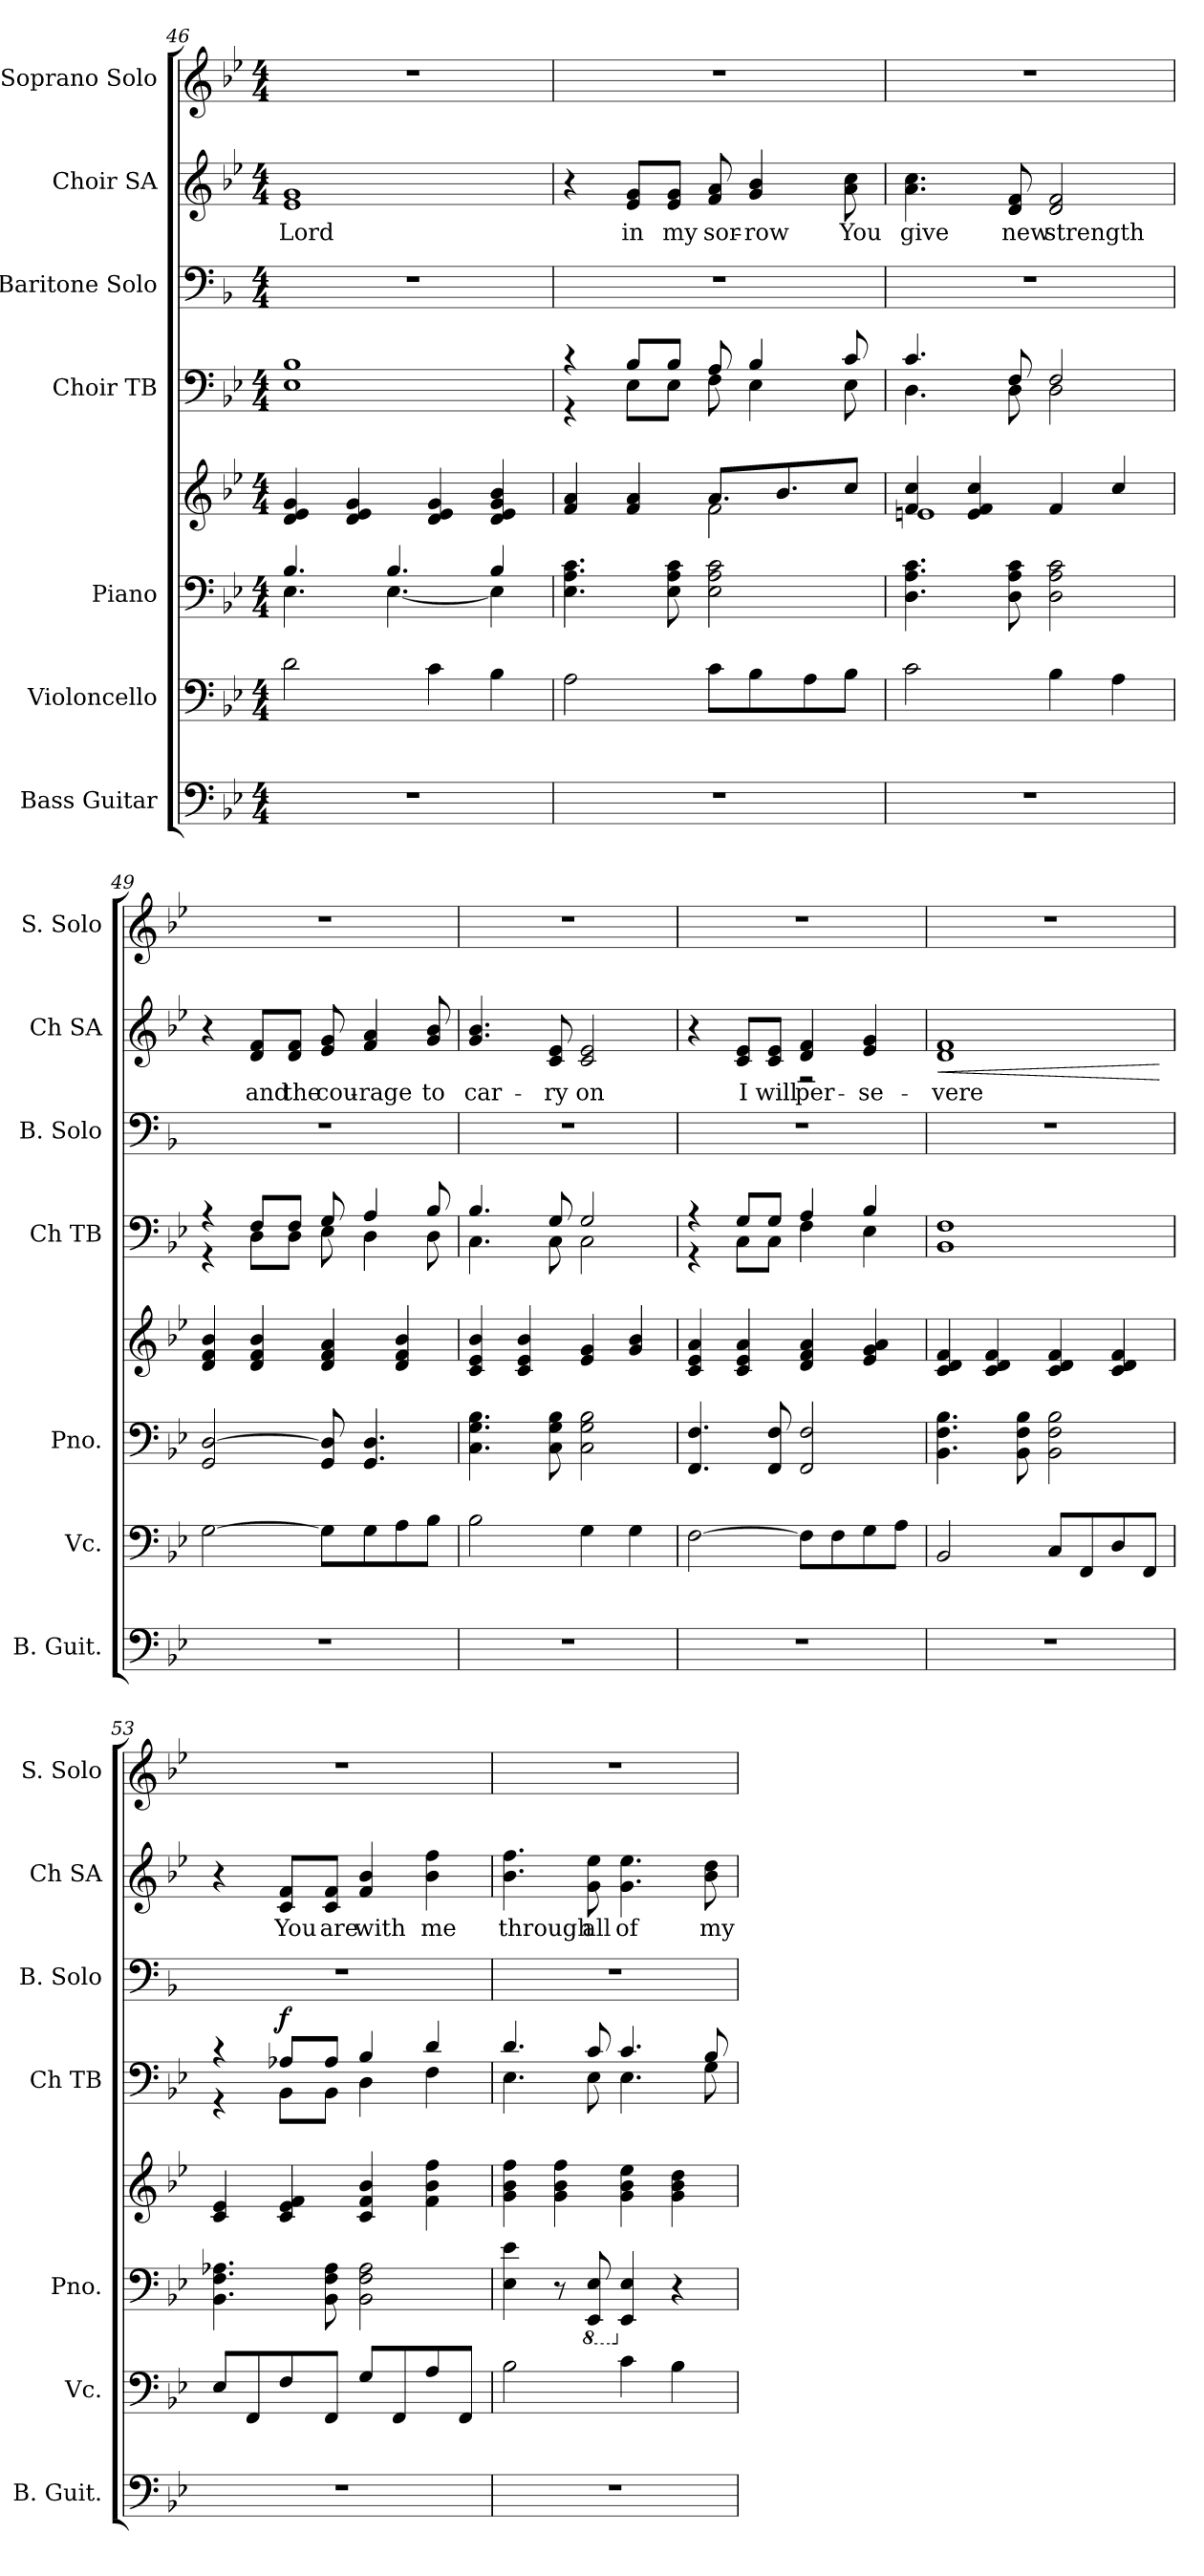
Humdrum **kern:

**kern	**kern	**kern	**kern	**kern	**dynam	**kern	**kern	**text	**dynam	**kern
*part7	*part6	*part5	*part5	*part4	*part4	*part3	*part2	*part2	*part2	*part1
*staff8	*staff7	*staff6	*staff5	*staff4	*staff4	*staff3	*staff2	*staff2	*staff2	*staff1
*I"Bass Guitar	*I"Violoncello	*I"Piano	*	*I"Choir TB	*	*I"Baritone Solo	*I"Choir SA	*	*	*I"Soprano Solo
*I'B. Guit.	*I'Vc.	*I'Pno.	*	*I'Ch TB	*	*I'B. Solo	*I'Ch SA	*	*	*I'S. Solo
*clefF4	*clefF4	*clefF4	*clefG2	*clefF4	*	*clefF4	*clefG2	*	*	*clefG2
*ITrd7c12	*	*	*	*	*	*ITrd4c7	*	*	*	*
*k[b-e-]	*k[b-e-]	*k[b-e-]	*k[b-e-]	*k[b-e-]	*	*k[b-e-]	*k[b-e-]	*	*	*k[b-e-]
*M4/4	*M4/4	*M4/4	*M4/4	*M4/4	*	*M4/4	*M4/4	*	*	*M4/4
=46	=46	=46	=46	=46	=46	=46	=46	=46	=46	=46
*	*	*^	*	*^	*	*	*	*	*	*
!	!	!	!	!	!	!	!	!	!	!LO:LY:b	!	!
1r	2d\	4.B-/	4.E-\	4d/ 4e-/ 4g/	1B-	1E-	.	1r	1e- 1g	Lord	.	1r
.	.	.	.	4d/ 4e-/ 4g/	.	.	.	.	.	.	.	.
.	.	4.B-/	[4.E-\	.	.	.	.	.	.	.	.	.
.	4c\	.	.	4d/ 4e-/ 4g/	.	.	.	.	.	.	.	.
.	4B-\	4B-/	4E-\]	4d/ 4e-/ 4g/ 4b-/	.	.	.	.	.	.	.	.
*	*	*v	*v	*	*	*	*	*	*	*	*	*
=47	=47	=47	=47	=47	=47	=47	=47	=47	=47	=47	=47
*	*	*	*^	*	*	*	*	*	*	*	*
1r	2A\	4.E-\ 4.A\ 4.c\	4f/ 4a/	2ryy	4r	4r	.	1r	4r	.	.	1r
!	!	!	!	!	!	!	!	!	!	!LO:LY:b	!	!
.	.	.	4f/ 4a/	.	8B-/L	8E-\L	.	.	8e-/ 8g/L	in	.	.
!	!	!	!	!	!	!	!	!	!	!LO:LY:b	!	!
.	.	8E-\ 8A\ 8c\	.	.	8B-/J	8E-\J	.	.	8e-/ 8g/J	my	.	.
!	!	!	!	!	!	!	!	!	!	!LO:LY:b	!	!
.	8c\L	2E-\ 2A\ 2c\	8.a/L	2f\	8A/	8F\	.	.	8f/ 8a/	sor-	.	.
!	!	!	!	!	!	!	!	!	!	!LO:LY:b	!	!
.	8B-\	.	.	.	4B-/	4E-\	.	.	4g/ 4b-/	-row	.	.
.	.	.	8.b-/	.	.	.	.	.	.	.	.	.
.	8A\	.	.	.	.	.	.	.	.	.	.	.
!	!	!	!	!	!	!	!	!	!	!LO:LY:b	!	!
.	8B-\J	.	8cc/J	.	8c/	8E-\	.	.	8a\ 8cc\	You	.	.
=48	=48	=48	=48	=48	=48	=48	=48	=48	=48	=48	=48	=48
!	!	!	!	!	!	!	!	!	!	!LO:LY:b	!	!
1r	2c\	4.D\ 4.A\ 4.c\	4f/ 4cc/	1en	4.c/	4.D\	.	1r	4.a\ 4.cc\	give	.	1r
.	.	.	4e/ 4f/ 4cc/	.	.	.	.	.	.	.	.	.
!	!	!	!	!	!	!	!	!	!	!LO:LY:b	!	!
.	.	8D\ 8A\ 8c\	.	.	8F/	8D\	.	.	8d/ 8f/	new	.	.
!	!	!	!	!	!	!	!	!	!	!LO:LY:b	!	!
.	4B-\	2D\ 2A\ 2c\	4f/	.	2F/	2D\	.	.	2d/ 2f/	strength	.	.
.	4A\	.	4cc/	.	.	.	.	.	.	.	.	.
*	*	*	*v	*v	*	*	*	*	*	*	*	*
!!LO:LB:g=z
=49	=49	=49	=49	=49	=49	=49	=49	=49	=49	=49	=49
1r	[2G\	2GG/ [2D/	4d/ 4f/ 4b-/	4r	4r	.	1r	4r	.	.	1r
!	!	!	!	!	!	!	!	!	!LO:LY:b	!	!
.	.	.	4d/ 4f/ 4b-/	8F/L	8D\L	.	.	8d/ 8f/L	and	.	.
!	!	!	!	!	!	!	!	!	!LO:LY:b	!	!
.	.	.	.	8F/J	8D\J	.	.	8d/ 8f/J	the	.	.
!	!	!	!	!	!	!	!	!	!LO:LY:b	!	!
.	8G\L]	8GG/ 8D/]	4d/ 4f/ 4a/	8G/	8E-\	.	.	8e-/ 8g/	cou-	.	.
!	!	!	!	!	!	!	!	!	!LO:LY:b	!	!
.	8G\	4.GG/ 4.D/	.	4A/	4D\	.	.	4f/ 4a/	-rage	.	.
.	8A\	.	4d/ 4f/ 4b-/	.	.	.	.	.	.	.	.
!	!	!	!	!	!	!	!	!	!LO:LY:b	!	!
.	8B-\J	.	.	8B-/	8D\	.	.	8g/ 8b-/	to	.	.
=50	=50	=50	=50	=50	=50	=50	=50	=50	=50	=50	=50
!	!	!	!	!	!	!	!	!	!LO:LY:b	!	!
1r	2B-\	4.C\ 4.G\ 4.B-\	4c/ 4e-/ 4b-/	4.B-/	4.C\	.	1r	4.g/ 4.b-/	car-	.	1r
.	.	.	4c/ 4e-/ 4b-/	.	.	.	.	.	.	.	.
!	!	!	!	!	!	!	!	!	!LO:LY:b	!	!
.	.	8C\ 8G\ 8B-\	.	8G/	8C\	.	.	8c/ 8e-/	-ry	.	.
!	!	!	!	!	!	!	!	!	!LO:LY:b	!	!
.	4G\	2C\ 2G\ 2B-\	4e-/ 4g/	2G/	2C\	.	.	2c/ 2e-/	on	.	.
.	4G\	.	4g/ 4b-/	.	.	.	.	.	.	.	.
=51	=51	=51	=51	=51	=51	=51	=51	=51	=51	=51	=51
*	*	*	*	*	*	*	*	*^	*	*	*
1r	[2F\	4.FF/ 4.F/	4c/ 4e-/ 4a/	4r	4r	.	1r	4r	2ryy	.	.	1r
!	!	!	!	!	!	!	!	!	!	!LO:LY:b	!	!
.	.	.	4c/ 4e-/ 4a/	8G/L	8C\L	.	.	8c/ 8e-/L	.	I	.	.
!	!	!	!	!	!	!	!	!	!	!LO:LY:b	!	!
.	.	8FF/ 8F/	.	8G/J	8C\J	.	.	8c/ 8e-/J	.	will	.	.
!	!	!	!	!	!	!	!	!	!	!LO:LY:b	!	!
.	8F\L]	2FF/ 2F/	4d/ 4f/ 4a/	4A/	4F\	.	.	4d/ 4f/	2r	per-	.	.
.	8F\	.	.	.	.	.	.	.	.	.	.	.
!	!	!	!	!	!	!	!	!	!	!LO:LY:b	!	!
.	8G\	.	4e-/ 4g/ 4a/	4B-/	4E-\	.	.	4e-/ 4g/	.	-se-	.	.
.	8A\J	.	.	.	.	.	.	.	.	.	.	.
*	*	*	*	*	*	*	*	*v	*v	*	*	*
=52	=52	=52	=52	=52	=52	=52	=52	=52	=52	=52	=52
!	!	!	!	!	!	!	!	!	!LO:LY:b	!LO:HP:b	!
1r	2BB-/	4.BB-\ 4.F\ 4.B-\	4c/ 4d/ 4f/	1F	1BB-	.	1r	1d 1f	-vere	<	1r
.	.	.	4c/ 4d/ 4f/	.	.	.	.	.	.	.	.
.	.	8BB-\ 8F\ 8B-\	.	.	.	.	.	.	.	.	.
.	8C/L	2BB-\ 2F\ 2B-\	4c/ 4d/ 4f/	.	.	.	.	.	.	.	.
.	8FF/	.	.	.	.	.	.	.	.	.	.
.	8D/	.	4c/ 4d/ 4f/	.	.	.	.	.	.	.	.
.	8FF/J	.	.	.	.	.	.	.	.	.	.
*	*	*	*	*v	*v	*	*	*	*	*	*
.	.	.	.	.	.	.	.	.	[	.
!!LO:PB:g=z
=53	=53	=53	=53	=53	=53	=53	=53	=53	=53	=53
*	*	*	*	*^	*	*	*	*	*	*
1r	8E-/L	4.BB-\ 4.F\ 4.A-X\	4c/ 4e-/	4r	4r	.	1r	4r	.	.	1r
.	8FF/	.	.	.	.	.	.	.	.	.	.
!	!	!	!	!	!	!LO:DY:a	!	!	!LO:LY:b	!	!
.	8F/	.	4c/ 4e-/ 4f/	8A-X/L	8BB-\L	f	.	8c/ 8f/L	You	.	.
!	!	!	!	!	!	!	!	!	!LO:LY:b	!	!
.	8FF/J	8BB-\ 8F\ 8A-\	.	8A-/J	8BB-\J	.	.	8c/ 8f/J	are	.	.
!	!	!	!	!	!	!	!	!	!LO:LY:b	!	!
.	8G/L	2BB-\ 2F\ 2A-\	4c/ 4f/ 4b-/	4B-/	4D\	.	.	4f/ 4b-/	with	.	.
.	8FF/	.	.	.	.	.	.	.	.	.	.
!	!	!	!	!	!	!	!	!	!LO:LY:b	!	!
.	8A/	.	4f\ 4b-\ 4ff\	4d/	4F\	.	.	4b-\ 4ff\	me	.	.
.	8FF/J	.	.	.	.	.	.	.	.	.	.
=54	=54	=54	=54	=54	=54	=54	=54	=54	=54	=54	=54
!	!	!	!	!	!	!	!	!	!LO:LY:b	!	!
1r	2B-\	4E-\ 4e-\	4g\ 4b-\ 4ff\	4.d/	4.E-\	.	1r	4.b-\ 4.ff\	through	.	1r
.	.	8r	4g\ 4b-\ 4ff\	.	.	.	.	.	.	.	.
*	*	*8ba	*	*	*	*	*	*	*	*	*
!	!	!	!	!	!	!	!	!	!LO:LY:b	!	!
.	.	8EEE-/ 8EE-/	.	8c/	8E-\	.	.	8g\ 8ee-\	all	.	.
*	*	*X8ba	*	*	*	*	*	*	*	*	*
!	!	!	!	!	!	!	!	!	!LO:LY:b	!	!
.	4c\	4EE-/ 4E-/	4g\ 4b-\ 4ee-\	4.c/	4.E-\	.	.	4.g\ 4.ee-\	of	.	.
.	4B-\	4r	4g\ 4b-\ 4dd\	.	.	.	.	.	.	.	.
!	!	!	!	!	!	!	!	!	!LO:LY:b	!	!
.	.	.	.	8B-/	8G\	.	.	8b-\ 8dd\	my	.	.
*	*	*	*	*v	*v	*	*	*	*	*	*
=	=	=	=	=	=	=	=	=	=	=
*-	*-	*-	*-	*-	*-	*-	*-	*-	*-	*-
